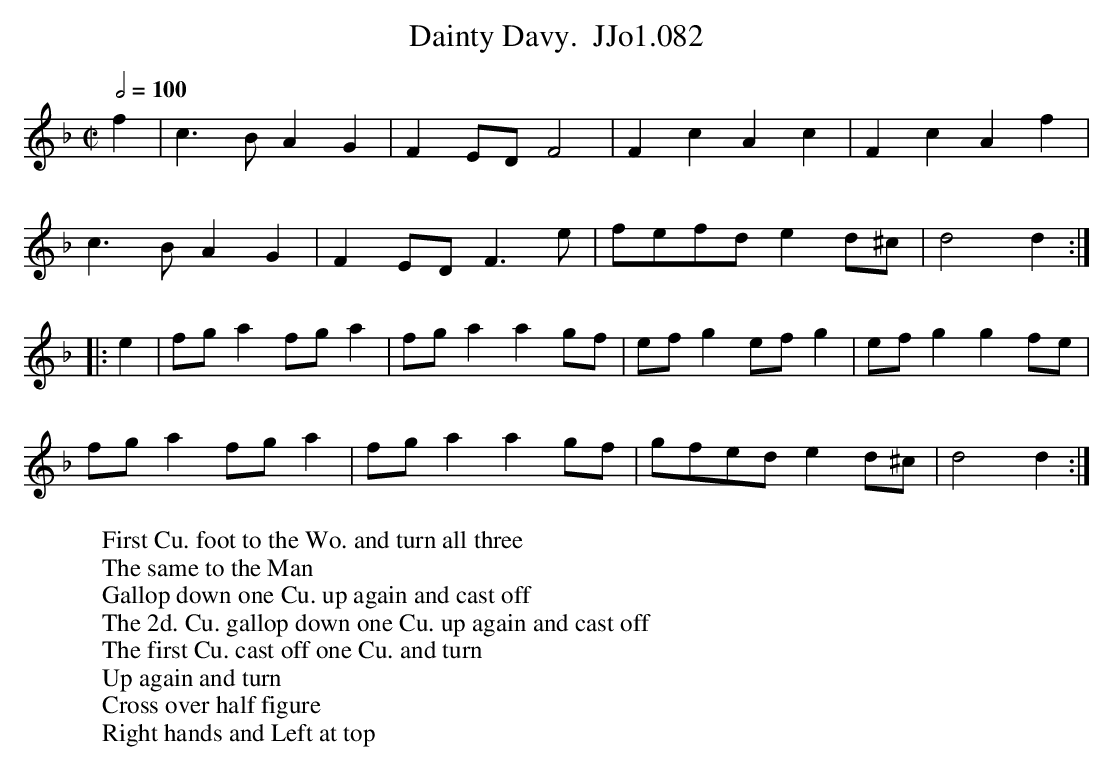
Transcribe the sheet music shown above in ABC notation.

X:1
T:Dainty Davy.  JJo1.082
M:C|
L:1/8
Q:1/2=100
K:F
f2 | c3 BA2G2 | F2 ED F4 | F2c2A2c2 | F2c2A2f2 |
c3 BA2G2 | F2 ED F3e | fefd e2 d^c | d4 d2 :|
|: e2 |fg a2 fga2 | fga2 a2 gf | efg2 efg2 | efg2 g2fe |
fga2 fga2 | fga2 a2gf | gfed e2 d^c | d4 d2 :|
W:First Cu. foot to the Wo. and turn all three
W:The same to the Man
W:Gallop down one Cu. up again and cast off
W:The 2d. Cu. gallop down one Cu. up again and cast off
W:The first Cu. cast off one Cu. and turn
W:Up again and turn
W:Cross over half figure
W:Right hands and Left at top
